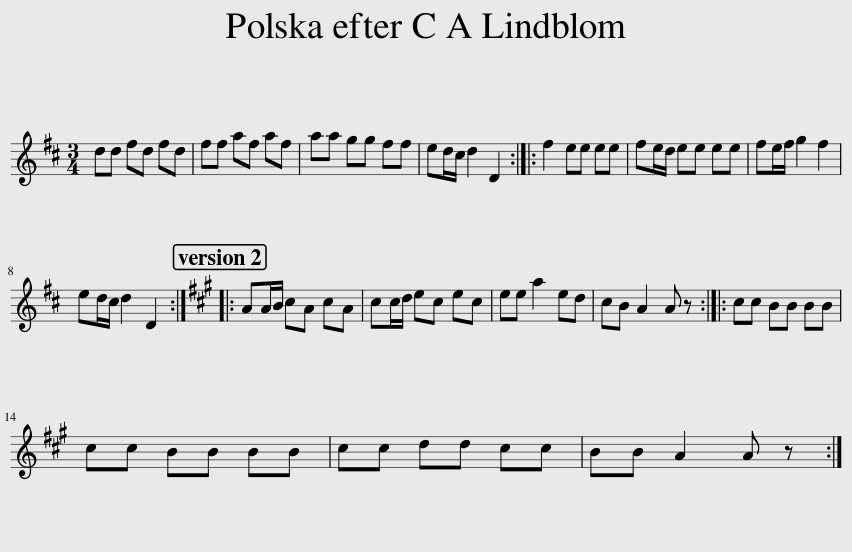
X:1
L:1/8
M:3/4
I:linebreak $
K:D
V:1 treble
V:1
 dd fd fd | ff af af | aa gg ff | ed/c/ d2 D2 :: f2 ee ee | %5
 fe/d/ ee ee | fe/f/ g2 f2 |$ ed/c/ d2 D2 ::[K:A] AA/B/ cA cA | cc/d/ ec ec | %10
 ee a2 ed | cB A2 A z :: cc BB BB |$ cc BB BB | cc dd cc | %15
 BB A2 A z :| %16
